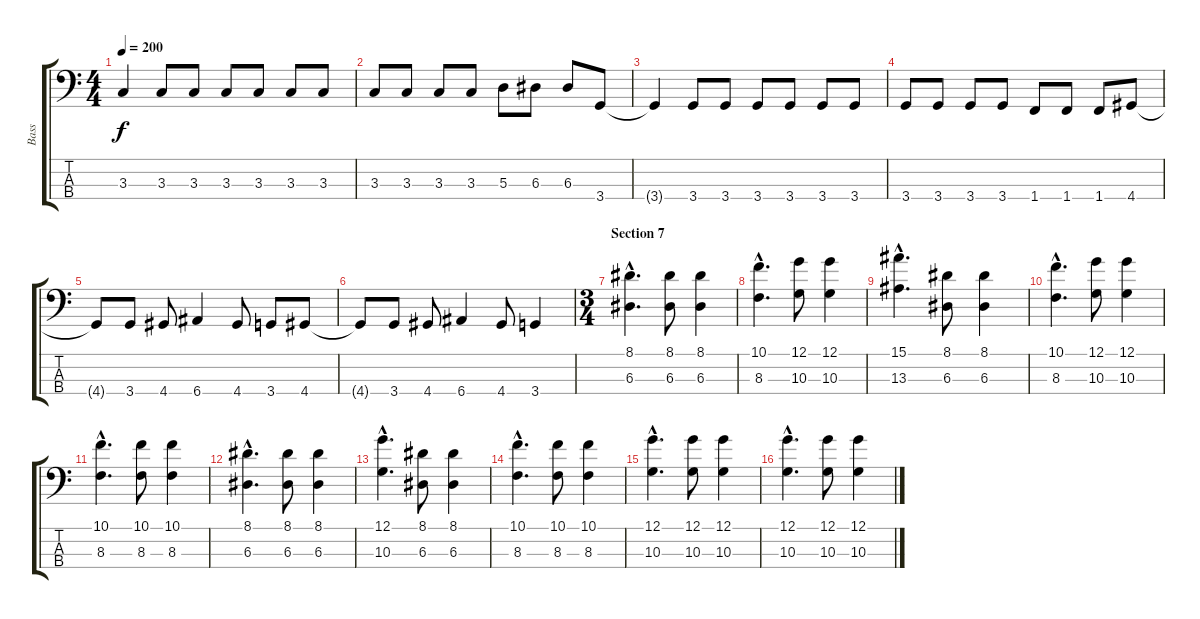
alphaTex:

\track ("Bass" "Bass") {instrument electricbassfinger}
\staff {score tabs}
\tuning (G2 D2 A1 E1) {hide}
\ts (4 4)
\tempo 200
\clef f4
\ks c
3.3{t}.4{dy f} 3.3.8 3.3.8 3.3.8 3.3.8 3.3.8 3.3.8 |
3.3.8 3.3.8 3.3.8 3.3.8 5.3.8 6.3.8 6.3.8 3.4.8 |
3.4{t}.4 3.4.8 3.4.8 3.4.8 3.4.8 3.4.8 3.4.8 |
3.4.8 3.4.8 3.4.8 3.4.8 1.4.8 1.4.8 1.4.8 4.4.8 |
4.4{t}.8 3.4.8 4.4.8 6.4.4 4.4.8 3.4.8 4.4.8 |
4.4{t}.8 3.4.8 4.4.8 6.4.4 4.4.8 3.4.4 |
\ts (3 4)
\section ("" "Section 7")
(8.1{hac} 6.3{hac}).4{d} (8.1 6.3).8 (8.1 6.3).4 |
(10.1{hac} 8.3{hac}).4{d} (12.1 10.3).8 (12.1 10.3).4 |
(15.1{hac} 13.3{hac}).4{d} (8.1 6.3).8 (8.1 6.3).4 |
(10.1{hac} 8.3{hac}).4{d} (12.1 10.3).8 (12.1 10.3).4 |
(10.1{hac} 8.3{hac}).4{d} (10.1 8.3).8 (10.1 8.3).4 |
(8.1{hac} 6.3{hac}).4{d} (8.1 6.3).8 (8.1 6.3).4 |
(12.1{hac} 10.3{hac}).4{d} (8.1 6.3).8 (8.1 6.3).4 |
(10.1{hac} 8.3{hac}).4{d} (10.1 8.3).8 (10.1 8.3).4 |
(12.1{hac} 10.3{hac}).4{d} (12.1 10.3).8 (12.1 10.3).4 |
(12.1{hac} 10.3{hac}).4{d} (12.1 10.3).8 (12.1 10.3).4
